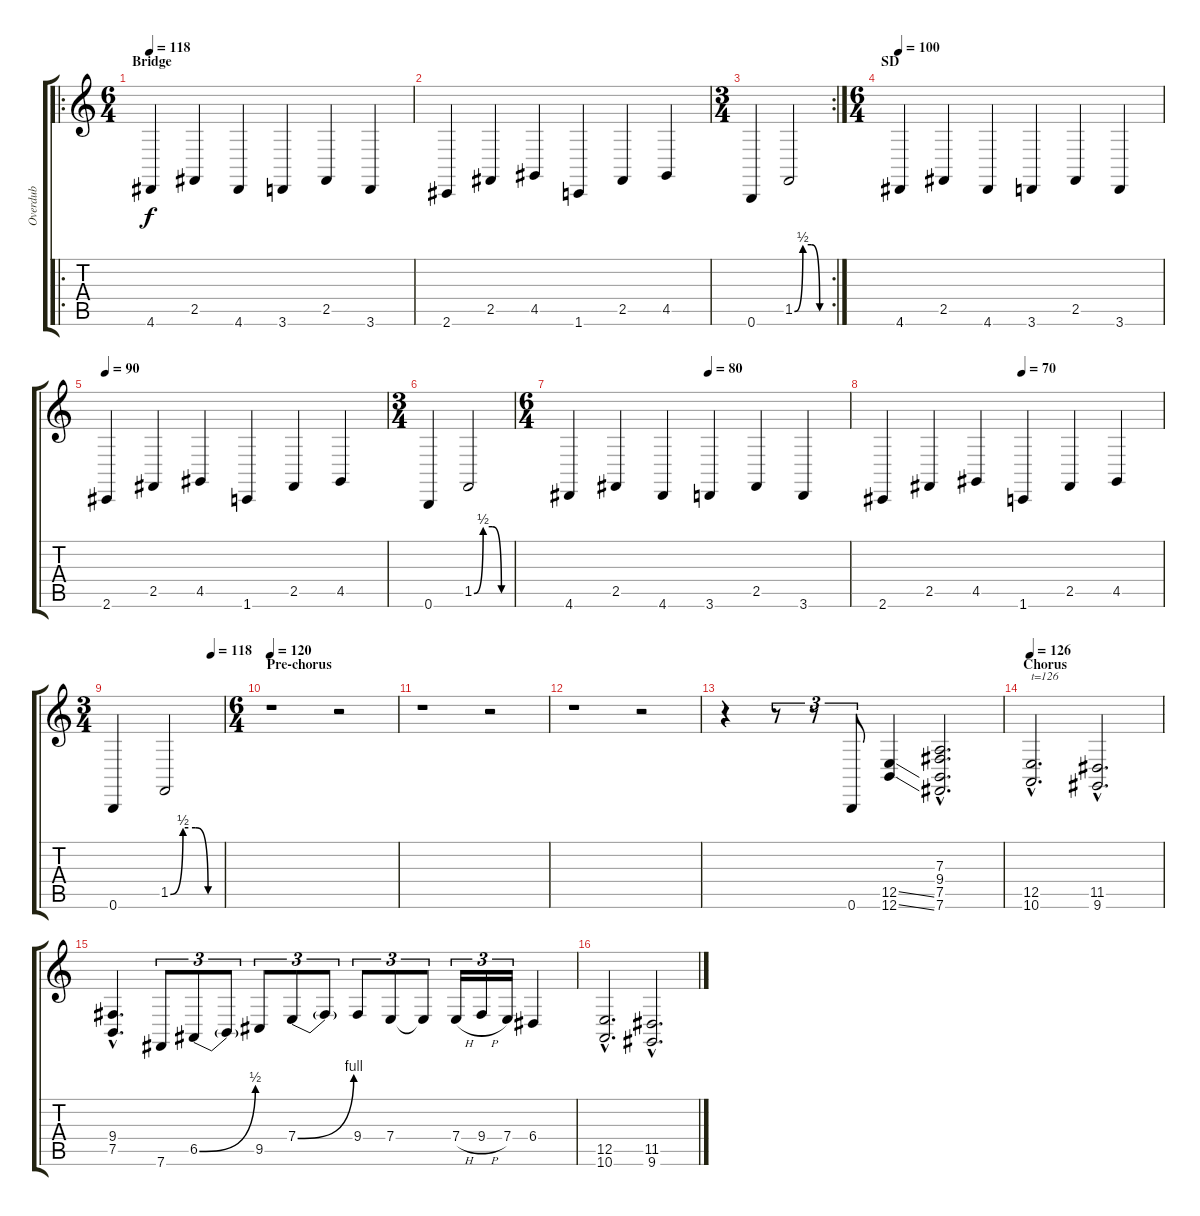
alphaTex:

\track ("Overdub" "Overdub") {instrument lead2sawtooth}
\staff {score tabs}
\tuning (B3 Gb3 D3 A2 E2 B1) {hide}
\ro
\ts (6 4)
\section ("" "Bridge")
\tempo 118
\clef g2
\ks c
4.6.4{dy f volume 10 balance 16 instrument lead2sawtooth} 2.5.4 4.6.4 3.6.4 2.5.4 3.6.4 |
2.6.4 2.5.4 4.5.4 1.6.4 2.5.4 4.5.4 |
\rc 2
\ts (3 4)
0.6.4 1.5{be (custom 0 0 15 2 30 2 45 0 60 0)}.2 |
\ts (6 4)
\section ("" "SD")
\tempo 100
4.6.4{volume 10 balance 16 instrument lead2sawtooth} 2.5.4 4.6.4 3.6.4 2.5.4 3.6.4 |
\tempo 90
2.6.4 2.5.4 4.5.4 1.6.4 2.5.4 4.5.4 |
\ts (3 4)
0.6.4 1.5{be (custom 0 0 15 2 30 2 45 0 60 0)}.2 |
\ts (6 4)
\tempo (80 0.5)
4.6.4{volume 10 balance 16 instrument lead2sawtooth} 2.5.4 4.6.4 3.6.4 2.5.4 3.6.4 |
\tempo (70 0.5)
2.6.4 2.5.4 4.5.4 1.6.4 2.5.4 4.5.4 |
\ts (3 4)
\tempo (118 0.8888888888888888)
0.6.4 1.5{be (custom 0 0 15 2 30 2 45 0 60 0)}.2 |
\ts (6 4)
\section ("" "Pre-chorus")
\tempo 120
r.1 r.2 |
r.1 r.2 |
r.1 r.2 |
r.4{volume 10 balance 16 instrument lead2sawtooth} r.8{tu (3 2)} r.8{tu (3 2)} 0.6.8{tu (3 2)} (12.5{ss} 12.6{ss}).4 (7.3{hac} 9.4{hac} 7.5{hac} 7.6{hac}).2{d} |
\section ("" "Chorus")
\tempo 126
(12.5{hac} 10.6{hac}).2{d txt "t=126" volume 10 balance 16 instrument lead2sawtooth} (11.5{hac} 9.6{hac}).2{d} |
(9.4{hac} 7.5{hac}).4{d} 7.6.8{tu (3 2)} 6.5{be (bend 0 0 60 2)}.8{tu (3 2)} 6.5{t}.8{tu (3 2)} 9.5.8{tu (3 2)} 7.4{be (bend 0 0 60 4)}.8{tu (3 2)} 7.4{t}.8{tu (3 2)} 9.4.8{tu (3 2)} 7.4.8{tu (3 2)} 7.4{t}.8{tu (3 2)} 7.4{h}.16{tu (3 2)} 9.4{h}.16{tu (3 2)} 7.4.16{tu (3 2)} 6.4.4 |
(12.5{hac} 10.6{hac}).2{d} (11.5{hac} 9.6{hac}).2{d}
